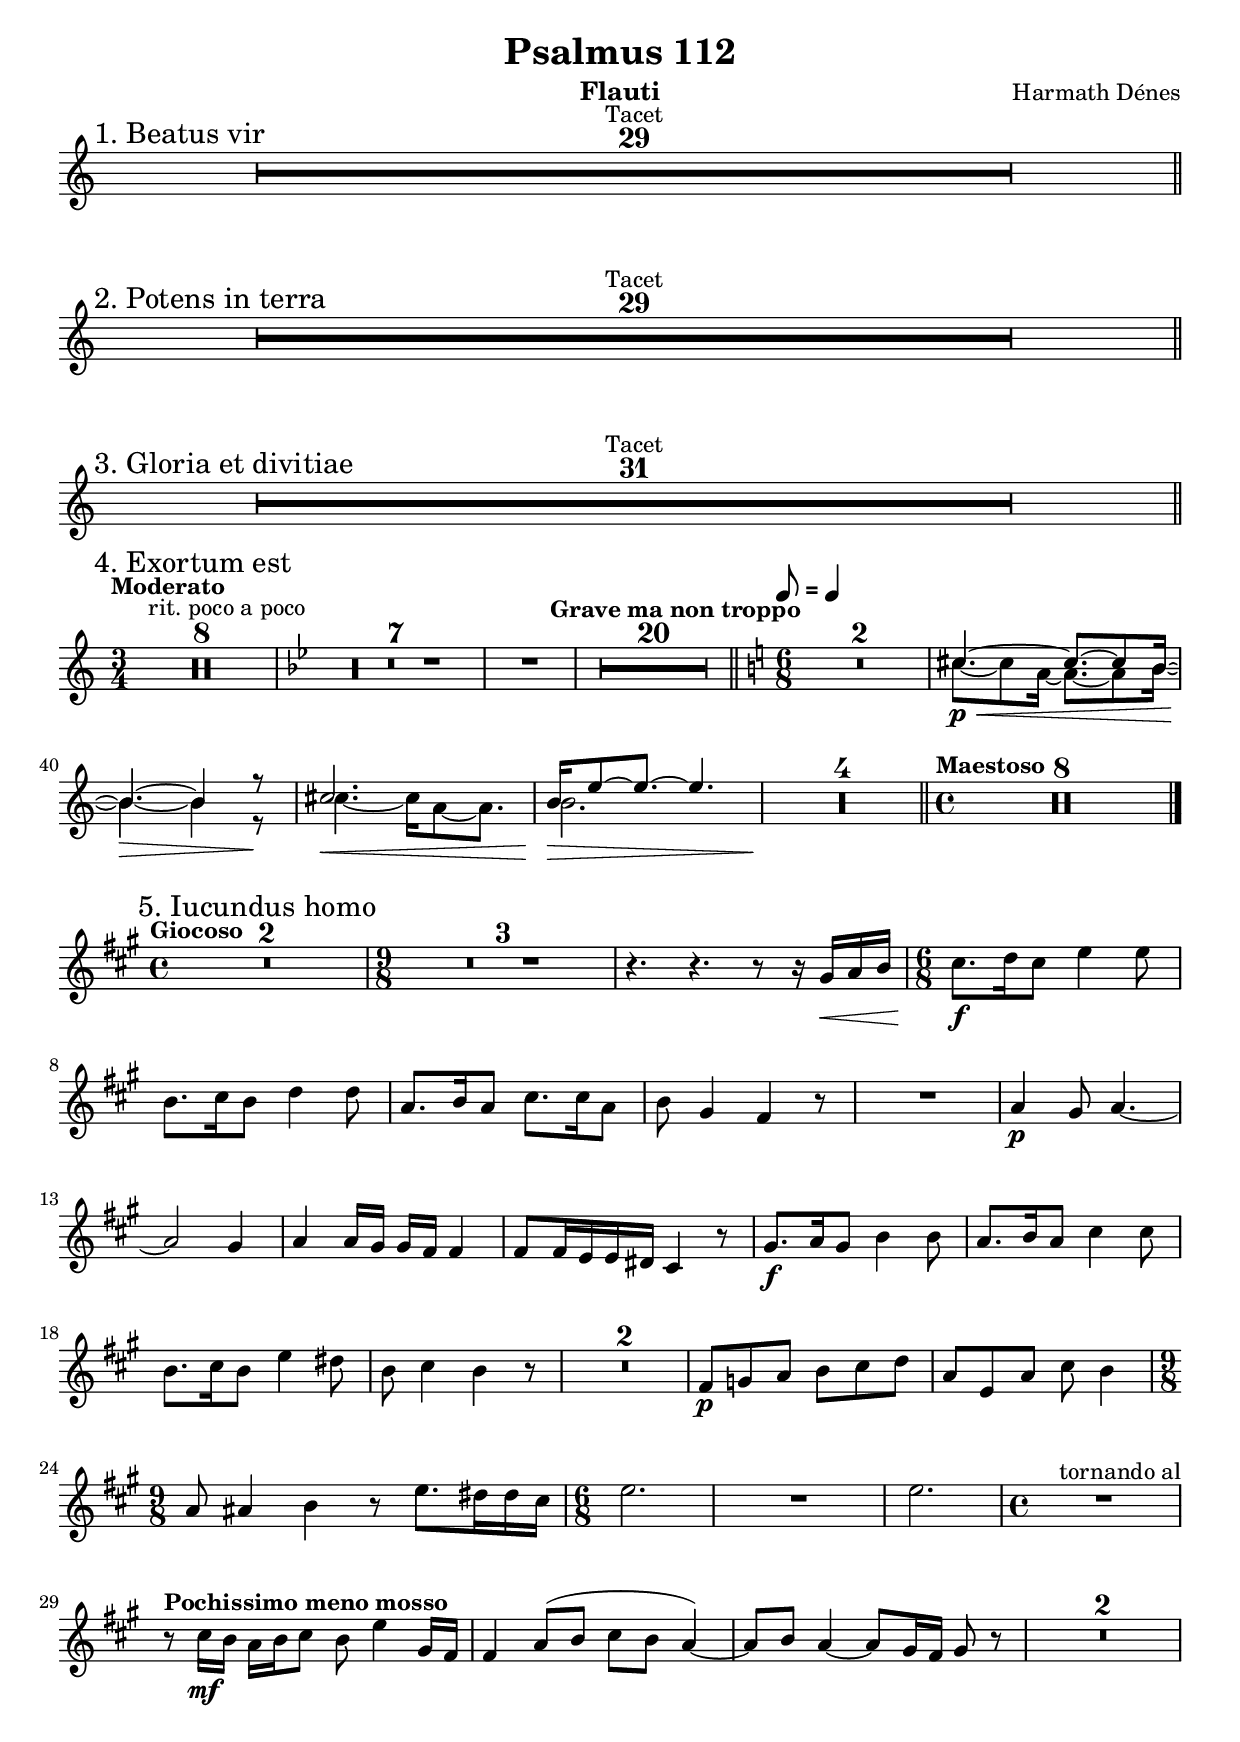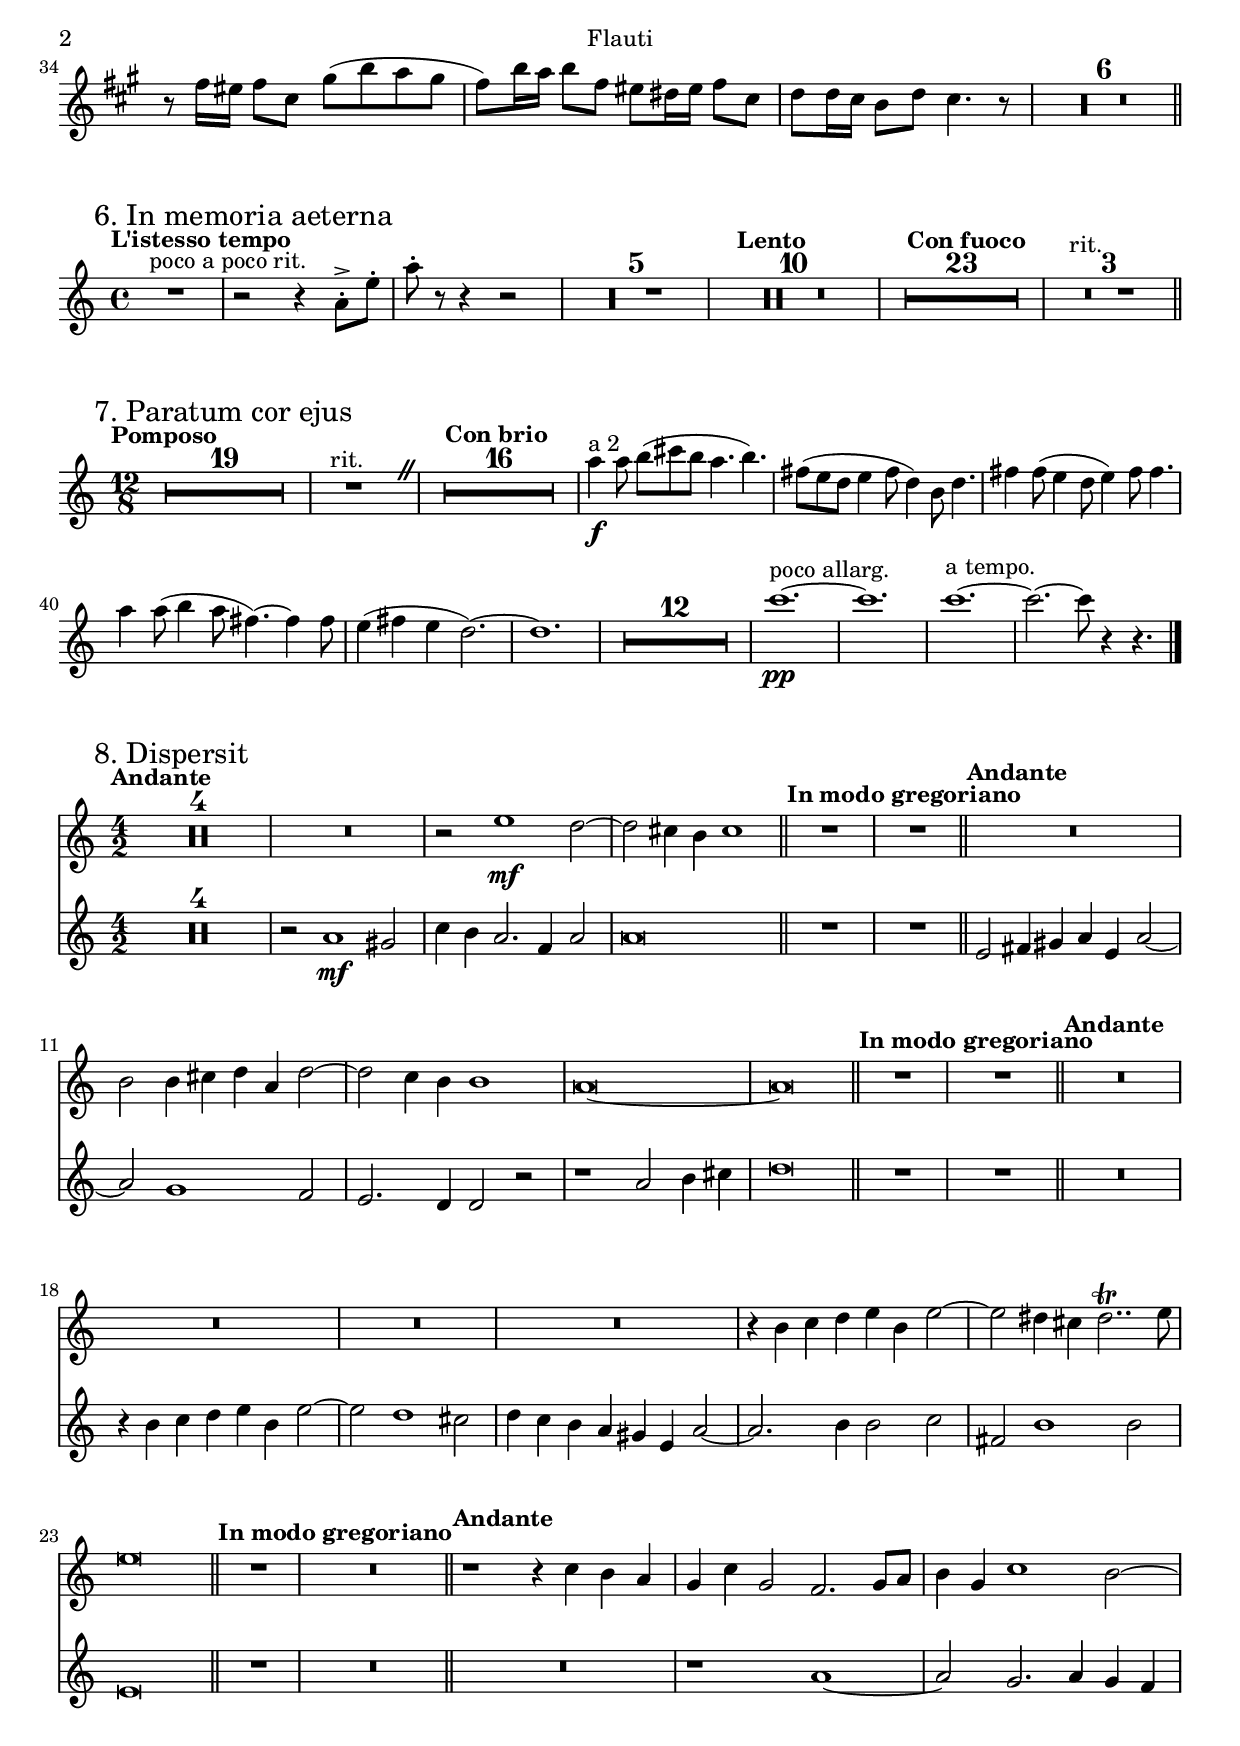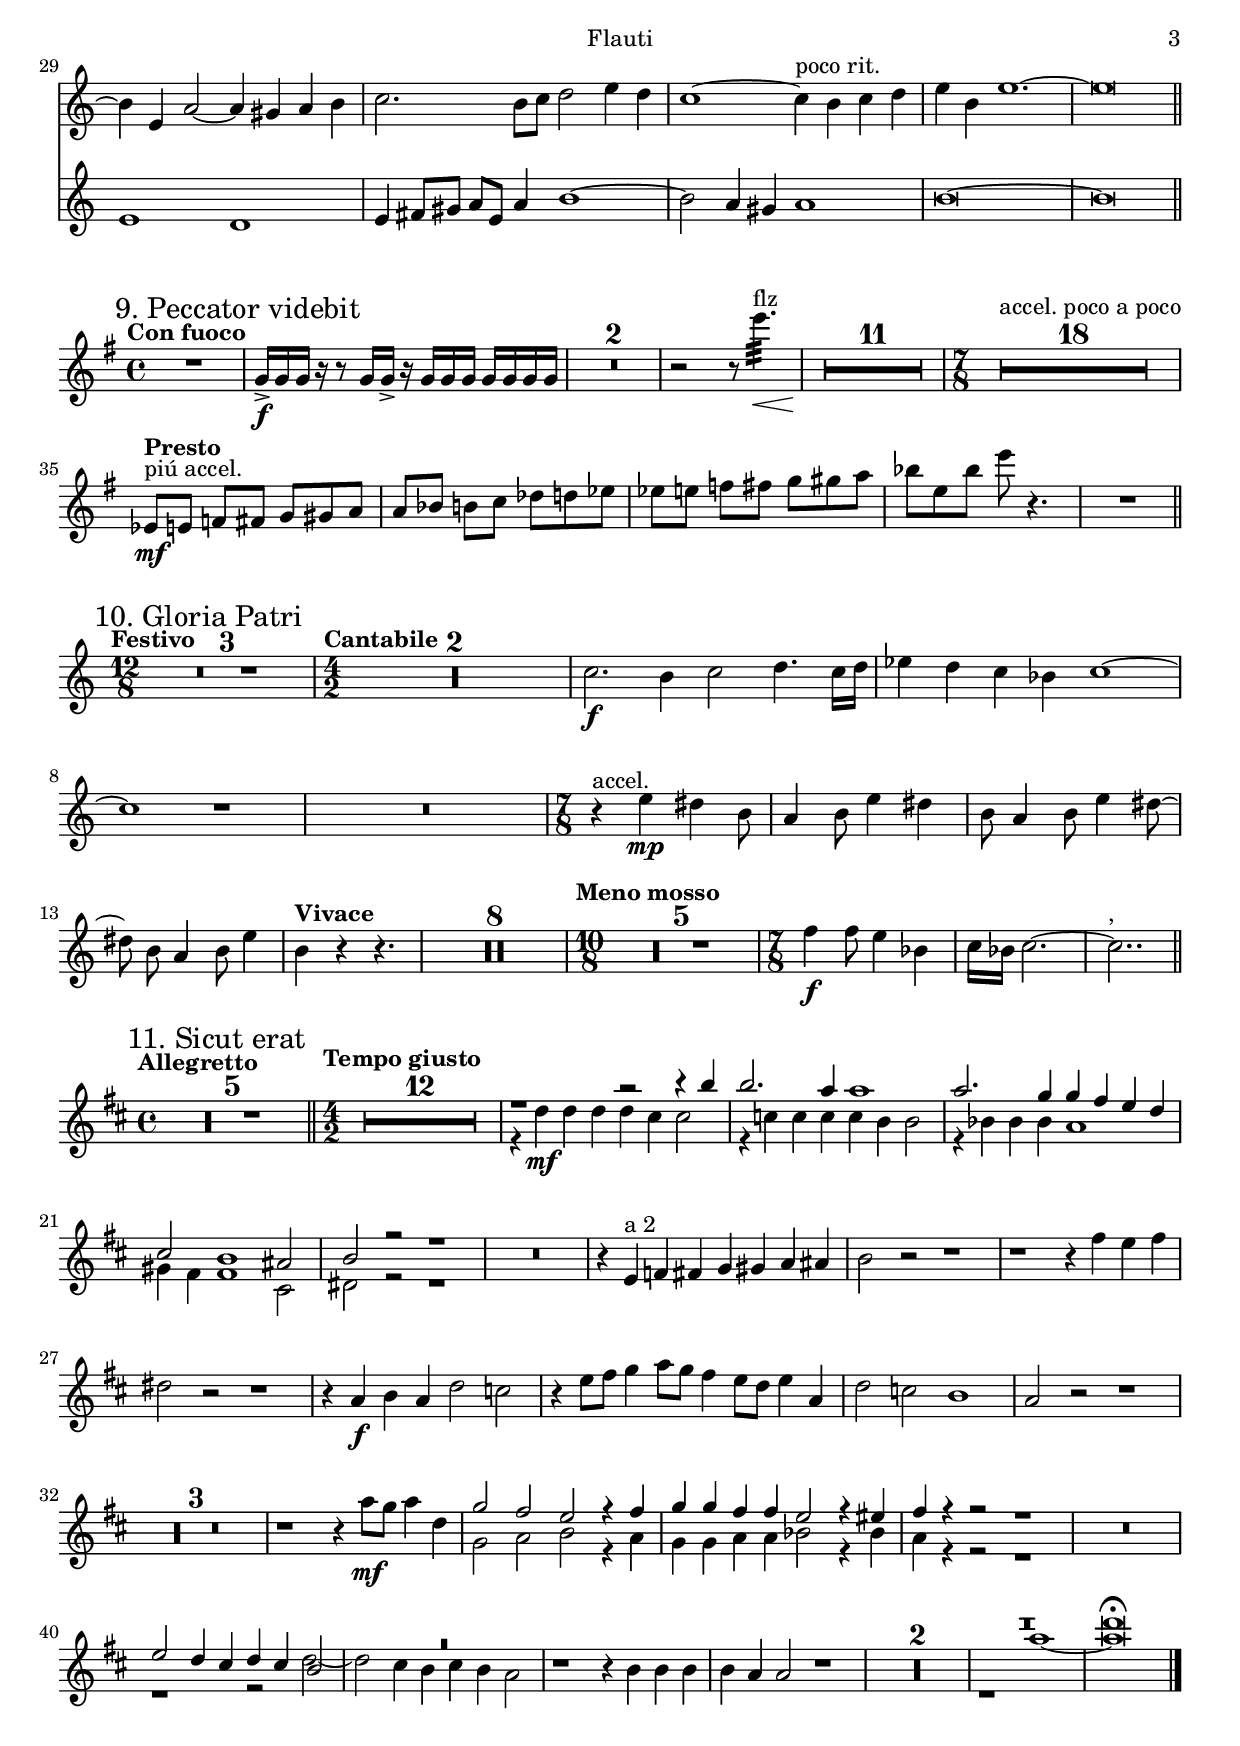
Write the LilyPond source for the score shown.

\include "Common.ily"

\header {
	instrument = "Flauti"
}

\score {
	\new Staff <<
		\AHeader
		\ATacet
	>>	
}
\score {
	\new Staff <<
		\BHeader
		\BTacet
	>>	
}
\score {
	\new Staff <<
		\CHeader
		\CTacet
	>>	
}
\score {
	\new Staff <<
		\DGlobal
		\new Voice \DFlautoI
		\new Voice \DFlautoII
	>>	
}
\score {
	\new Staff <<
		\EGlobal
		\EFlauto
	>>	
}
\score {
	\new Staff <<
		\FGlobal
		\FFlauto
	>>	
}
\score {
	\new Staff <<
		\GGlobal
		\GFlauti
	>>	
}
\score {<<
	\new Staff <<
		\HHeader
		\HTempi
		\HTimes
		\HFlautoI
	>>
	\new Staff <<
		\HTimes
		\HFlautoII
	>>
>>}
\score {
	\new Staff <<
		\IGlobal
		\IFlauto
	>>	
}
\score {
	\new Staff <<
		\JGlobal
		\JFlauti
	>>	
}
\score {
	\new Staff <<
		\KGlobal
		\KFlautoI
		\KFlautoII
	>>	
}